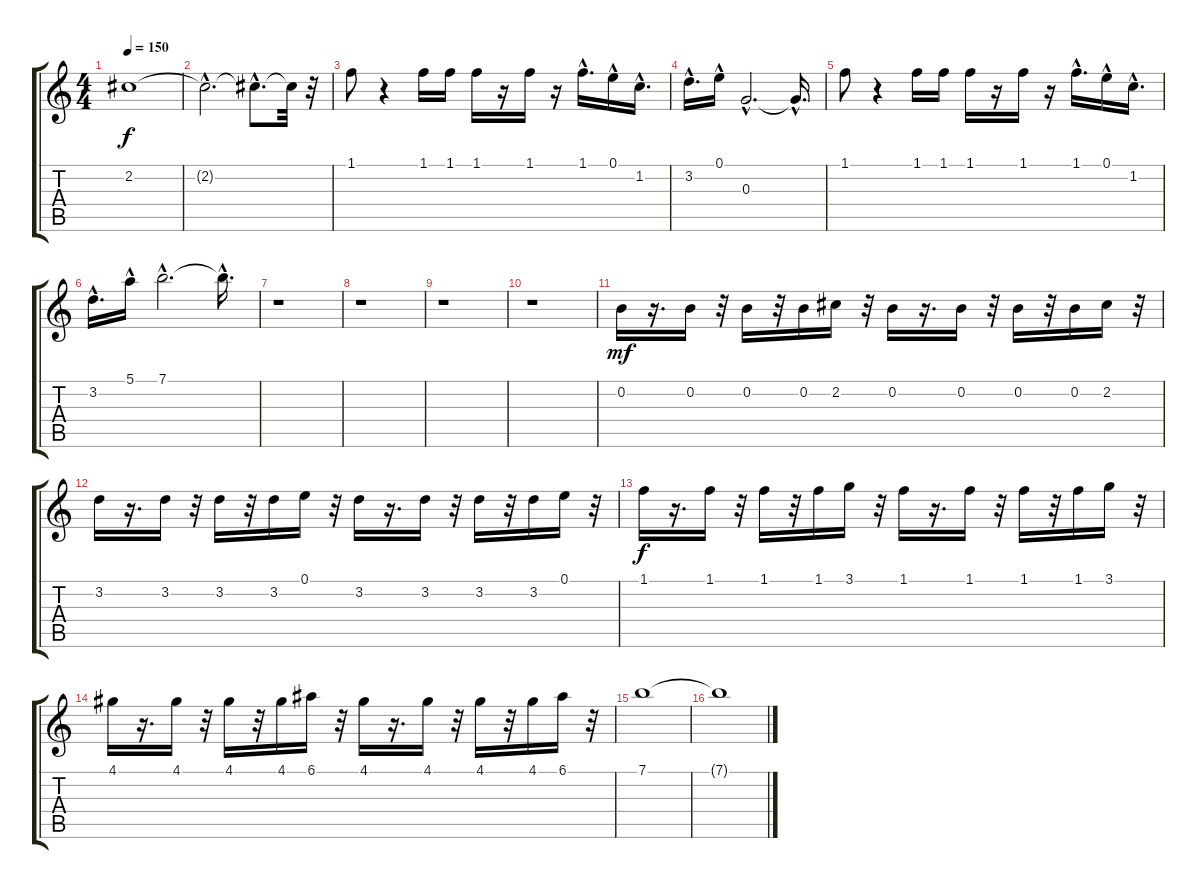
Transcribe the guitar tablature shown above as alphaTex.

\track "" {instrument acousticguitarnylon}
\staff {score tabs}
\tuning (E4 B3 G3 D3 A2 E2) {hide}
\ts (4 4)
\tempo 150
\clef g2
\ks c
2.2{t}.1{dy f} |
2.2{hac t}.2{d} 2.2{hac t}.8{d} 2.2{t}.32 r.32 |
1.1.8 r.4 1.1.16 1.1.16 1.1.16 r.16 1.1.16 r.16 1.1{hac}.16{d} 0.1{hac}.16 1.2{hac}.16{d} |
3.2{hac}.16{d} 0.1{hac}.16 0.3{hac}.2{d} 0.3{hac t}.16{d} |
1.1.8 r.4 1.1.16 1.1.16 1.1.16 r.16 1.1.16 r.16 1.1{hac}.16{d} 0.1{hac}.16 1.2{hac}.16{d} |
3.2{hac}.16{d} 5.1{hac}.16 7.1{hac}.2{d} 7.1{hac t}.16{d} |
r.1 |
r.1 |
r.1 |
r.1 |
0.2.16{dy mf} r.16{d} 0.2.16 r.32 0.2.16 r.32 0.2.16 2.2.16 r.32 0.2.16 r.16{d} 0.2.16 r.32 0.2.16 r.32 0.2.16 2.2.16 r.32 |
3.2.16 r.16{d} 3.2.16 r.32 3.2.16 r.32 3.2.16 0.1.16 r.32 3.2.16 r.16{d} 3.2.16 r.32 3.2.16 r.32 3.2.16 0.1.16 r.32 |
1.1.16{dy f} r.16{d} 1.1.16 r.32 1.1.16 r.32 1.1.16 3.1.16 r.32 1.1.16 r.16{d} 1.1.16 r.32 1.1.16 r.32 1.1.16 3.1.16 r.32 |
4.1.16 r.16{d} 4.1.16 r.32 4.1.16 r.32 4.1.16 6.1.16 r.32 4.1.16 r.16{d} 4.1.16 r.32 4.1.16 r.32 4.1.16 6.1.16 r.32 |
7.1.1 |
7.1{t}.1
